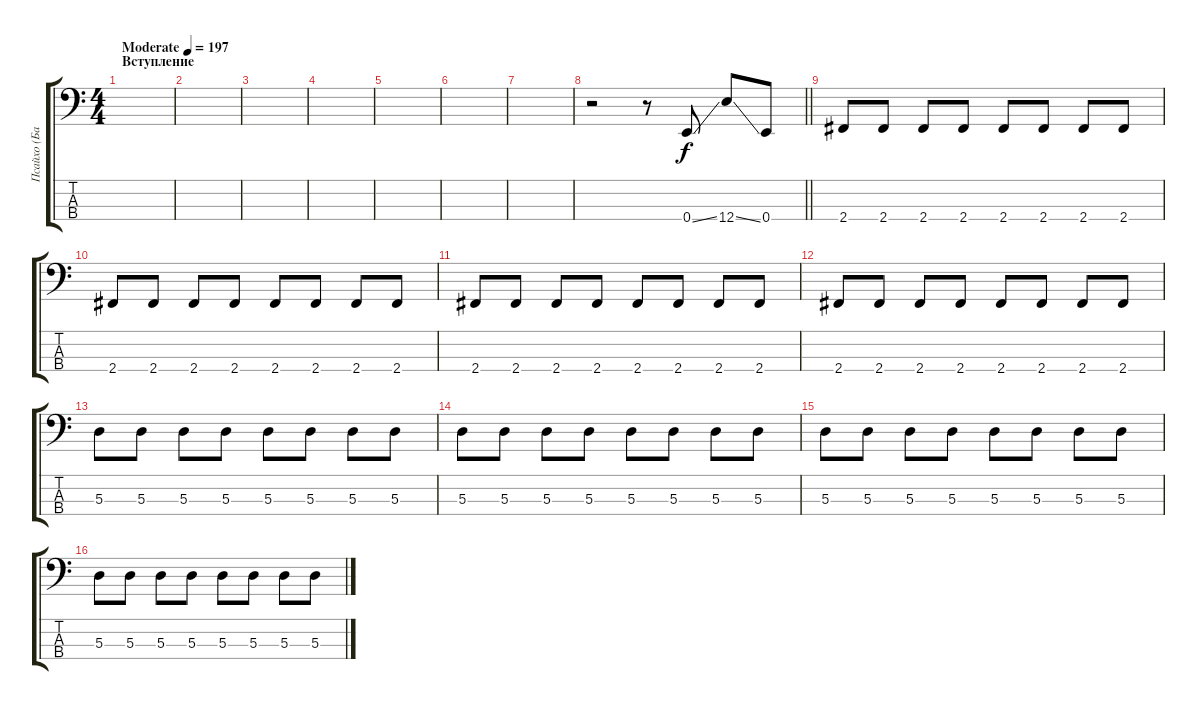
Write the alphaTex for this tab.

\track ("Псайхо (Бас)" "Псайхо (Ба") {instrument electricbassfinger}
\staff {score tabs}
\tuning (G2 D2 A1 E1) {hide}
\ts (4 4)
\section ("" "Вступление")
\tempo (197 "Moderate")
\clef f4
\ks c
|
|
|
|
|
|
|
\barLineRight lightlight
r.2 r.8 0.4{ss}.8 12.4{ss}.8 0.4.8 |
\section ("" "")
2.4.8 2.4.8 2.4.8 2.4.8 2.4.8 2.4.8 2.4.8 2.4.8 |
2.4.8 2.4.8 2.4.8 2.4.8 2.4.8 2.4.8 2.4.8 2.4.8 |
2.4.8 2.4.8 2.4.8 2.4.8 2.4.8 2.4.8 2.4.8 2.4.8 |
2.4.8 2.4.8 2.4.8 2.4.8 2.4.8 2.4.8 2.4.8 2.4.8 |
5.3.8 5.3.8 5.3.8 5.3.8 5.3.8 5.3.8 5.3.8 5.3.8 |
5.3.8 5.3.8 5.3.8 5.3.8 5.3.8 5.3.8 5.3.8 5.3.8 |
5.3.8 5.3.8 5.3.8 5.3.8 5.3.8 5.3.8 5.3.8 5.3.8 |
5.3.8 5.3.8 5.3.8 5.3.8 5.3.8 5.3.8 5.3.8 5.3.8
